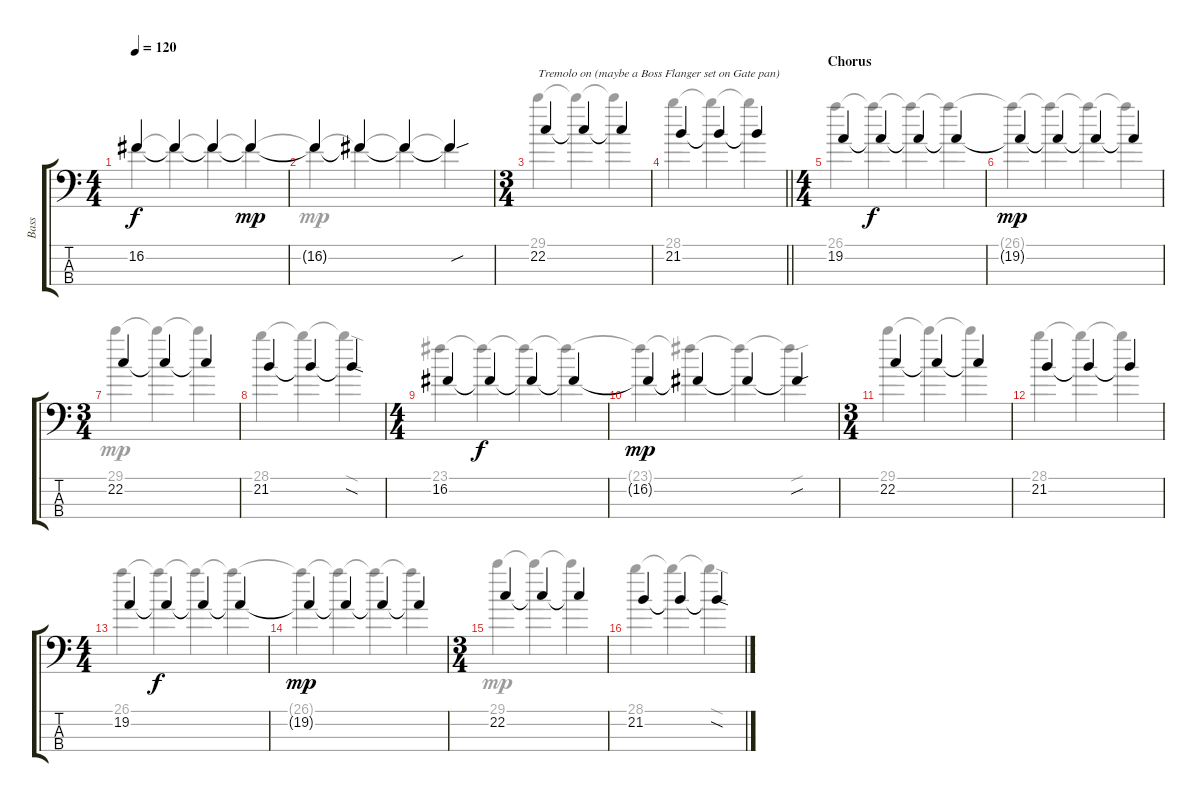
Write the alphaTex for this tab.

\track ("Bass" "Bass") {instrument electricbassfinger}
\staff {score tabs}
\tuning (G2 D2 A1 D1) {hide}
\voice
\ts (4 4)
\tempo 120
\clef f4
\ks c
16.2{t}.4{dy f} 16.2{t}.4 16.2{t}.4 16.2{t}.4{dy mp} |
16.2{t}.4 16.2{t}.4 16.2{t}.4 16.2{sou t}.4 |
\ts (3 4)
22.2.4{txt "Tremolo on (maybe a Boss Flanger set on Gate pan)"} 22.2{t}.4 22.2{t}.4 |
\barLineRight lightlight
21.2.4 21.2{t}.4 21.2{t}.4 |
\ts (4 4)
\section ("" "Chorus")
19.2.4 19.2{t}.4{dy f} 19.2{t}.4 19.2{t}.4 |
19.2{t}.4{dy mp} 19.2{t}.4 19.2{t}.4 19.2{t}.4 |
\ts (3 4)
22.2.4 22.2{t}.4 22.2{t}.4 |
21.2.4 21.2{t}.4 21.2{sod t}.4 |
\ts (4 4)
16.2.4 16.2{t}.4{dy f} 16.2{t}.4 16.2{t}.4 |
16.2{t}.4{dy mp} 16.2{t}.4 16.2{t}.4 16.2{sou t}.4 |
\ts (3 4)
22.2.4 22.2{t}.4 22.2{t}.4 |
21.2.4 21.2{t}.4 21.2{t}.4 |
\ts (4 4)
19.2.4 19.2{t}.4{dy f} 19.2{t}.4 19.2{t}.4 |
19.2{t}.4{dy mp} 19.2{t}.4 19.2{t}.4 19.2{t}.4 |
\ts (3 4)
22.2.4 22.2{t}.4 22.2{t}.4 |
21.2.4 21.2{t}.4 21.2{sod t}.4
\voice
\clef f4
\ottava regular
\simile none
\ks c
16.2{t}.4{dy f} 16.2{t}.4 16.2{t}.4 16.2{t}.4 |
16.2{t}.4{dy mp} 16.2{t}.4 16.2{t}.4 16.2{sou t}.4 |
29.1.4 29.1{t}.4 29.1{t}.4 |
\barLineRight lightlight
28.1.4 28.1{t}.4 28.1{t}.4 |
26.1.4 26.1{t}.4{dy f} 26.1{t}.4 26.1{t}.4 |
26.1{t}.4 26.1{t}.4 26.1{t}.4 26.1{t}.4 |
29.1.4{dy mp} 29.1{t}.4 29.1{t}.4 |
28.1.4 28.1{t}.4 28.1{sod t}.4 |
23.1.4 23.1{t}.4{dy f} 23.1{t}.4 23.1{t}.4 |
23.1{t}.4{dy mp} 23.1{t}.4 23.1{t}.4 23.1{sou t}.4 |
29.1.4 29.1{t}.4 29.1{t}.4 |
28.1.4 28.1{t}.4 28.1{t}.4 |
26.1.4 26.1{t}.4{dy f} 26.1{t}.4 26.1{t}.4 |
26.1{t}.4 26.1{t}.4 26.1{t}.4 26.1{t}.4 |
29.1.4{dy mp} 29.1{t}.4 29.1{t}.4 |
28.1.4 28.1{t}.4 28.1{sod t}.4
